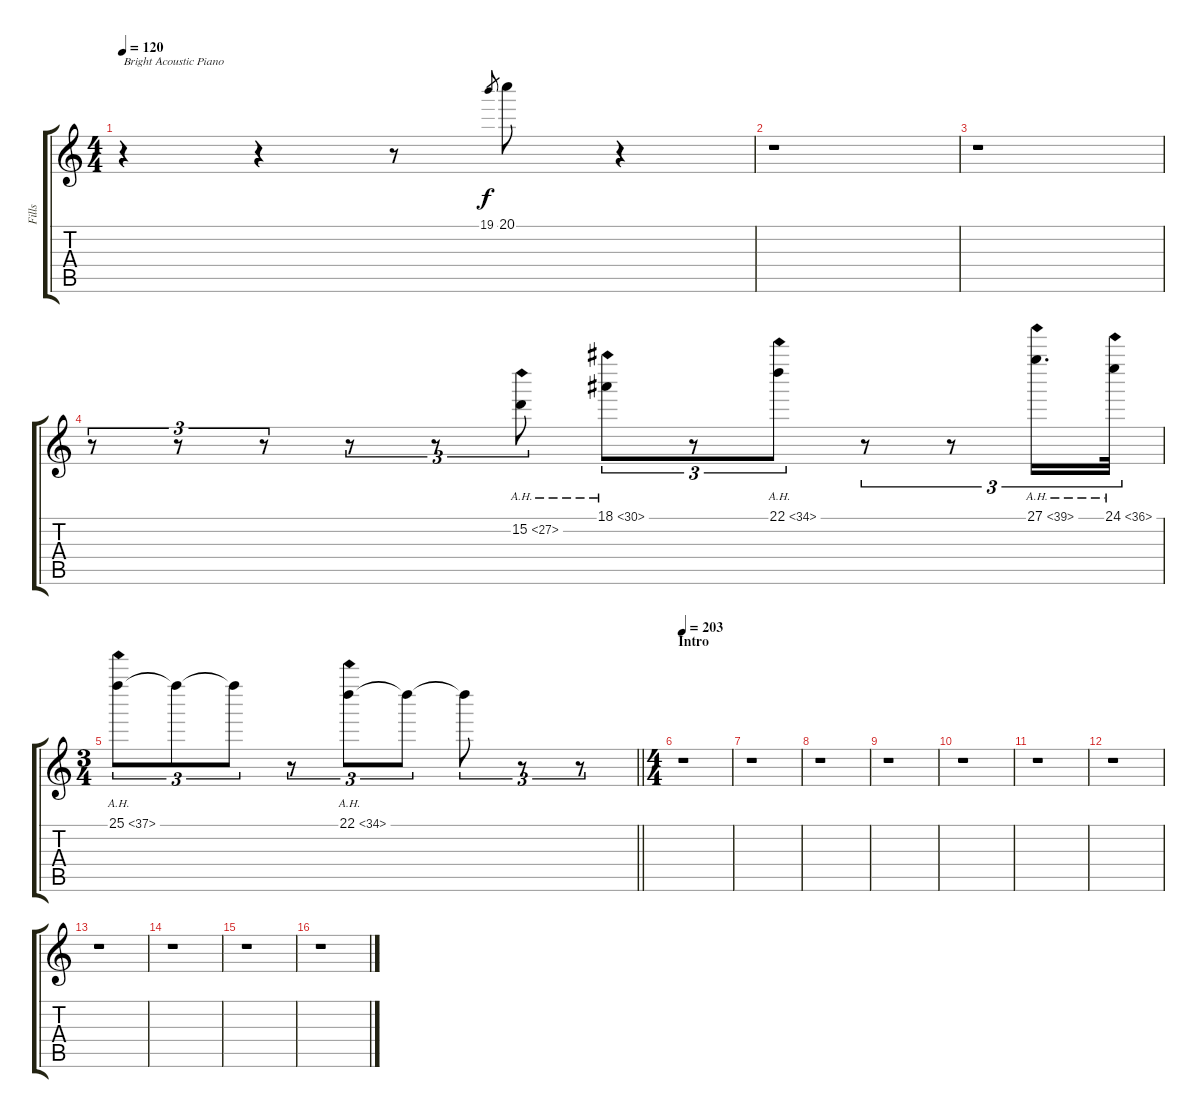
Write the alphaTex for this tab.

\track ("Fills" "Fills") {instrument distortionguitar}
\staff {score tabs}
\tuning (E4 B3 G3 D3 A2 E2) {hide}
\ts (4 4)
\tempo 120
\tempo 80
\tempo 120
\clef g2
\ks c
r.4{txt "Bright Acoustic Piano" dy f volume 3 instrument brightacousticpiano} r.4 r.8 19.1.8{gr} 20.1.8 r.4 |
r.1 |
r.1 |
r.8{tu (3 2)} r.8{tu (3 2)} r.8{tu (3 2)} r.8{tu (3 2)} r.8{tu (3 2)} 15.2{ah 12}.8{tu (3 2)} 18.1{ah 12}.8{tu (3 2)} r.8{tu (3 2)} 22.1{ah 12}.8{tu (3 2)} r.8{tu (3 2)} r.8{tu (3 2)} 27.1{ah 12}.16{d tu (3 2)} 24.1{ah 12}.32{tu (3 2)} |
\ts (3 4)
\barLineRight lightlight
25.1{ah 12}.8{tu (3 2)} 25.1{t}.8{tu (3 2)} 25.1{t}.8{tu (3 2)} r.8{tu (3 2)} 22.1{ah 12}.8{tu (3 2)} 22.1{t}.8{tu (3 2)} 22.1{t}.8{tu (3 2)} r.8{tu (3 2)} r.8{tu (3 2)} |
\ts (4 4)
\section ("" "Intro")
\tempo 203
r.1 |
r.1 |
r.1 |
r.1 |
r.1 |
r.1 |
r.1 |
r.1 |
r.1 |
r.1 |
r.1
